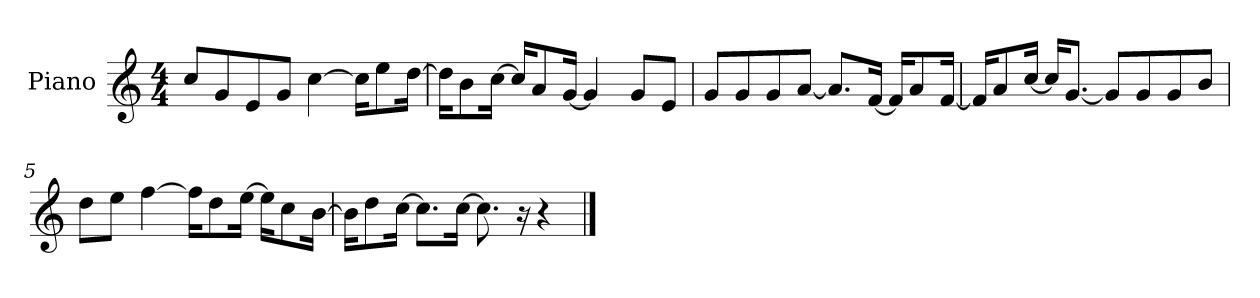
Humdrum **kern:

**kern
*part1
*staff1
*I"Piano
*I'P-no
*clefG2
*k[]
*M4/4
*MM90
=1
8cc/L
8g/
8e/
8g/J
[4cc\
16cc\KL]
8ee\
[16dd\Jk
=2
16dd\KL]
8b\
[16cc\Jk
16cc/KL]
8a/
[16g/Jk
4g/]
8g/L
8e/J
=3
8g/L
8g/
8g/
[8a/J
8.a/L]
[16f/Jk
16f/KL]
8a/
[16f/Jk
=4
16f/KL]
8a/
[16cc/Jk
16cc/KL]
[8.g/J
8g/L]
8g/
8g/
8b/J
!!LO:LB:g=z
=5
8dd\L
8ee\J
[4ff\
16ff\KL]
8dd\
[16ee\Jk
16ee\KL]
8cc\
[16b\Jk
=6
16b\KL]
8dd\
[16cc\Jk
8.cc\L]
[16cc\Jk
8.cc\]
16r
4r
==
*-
